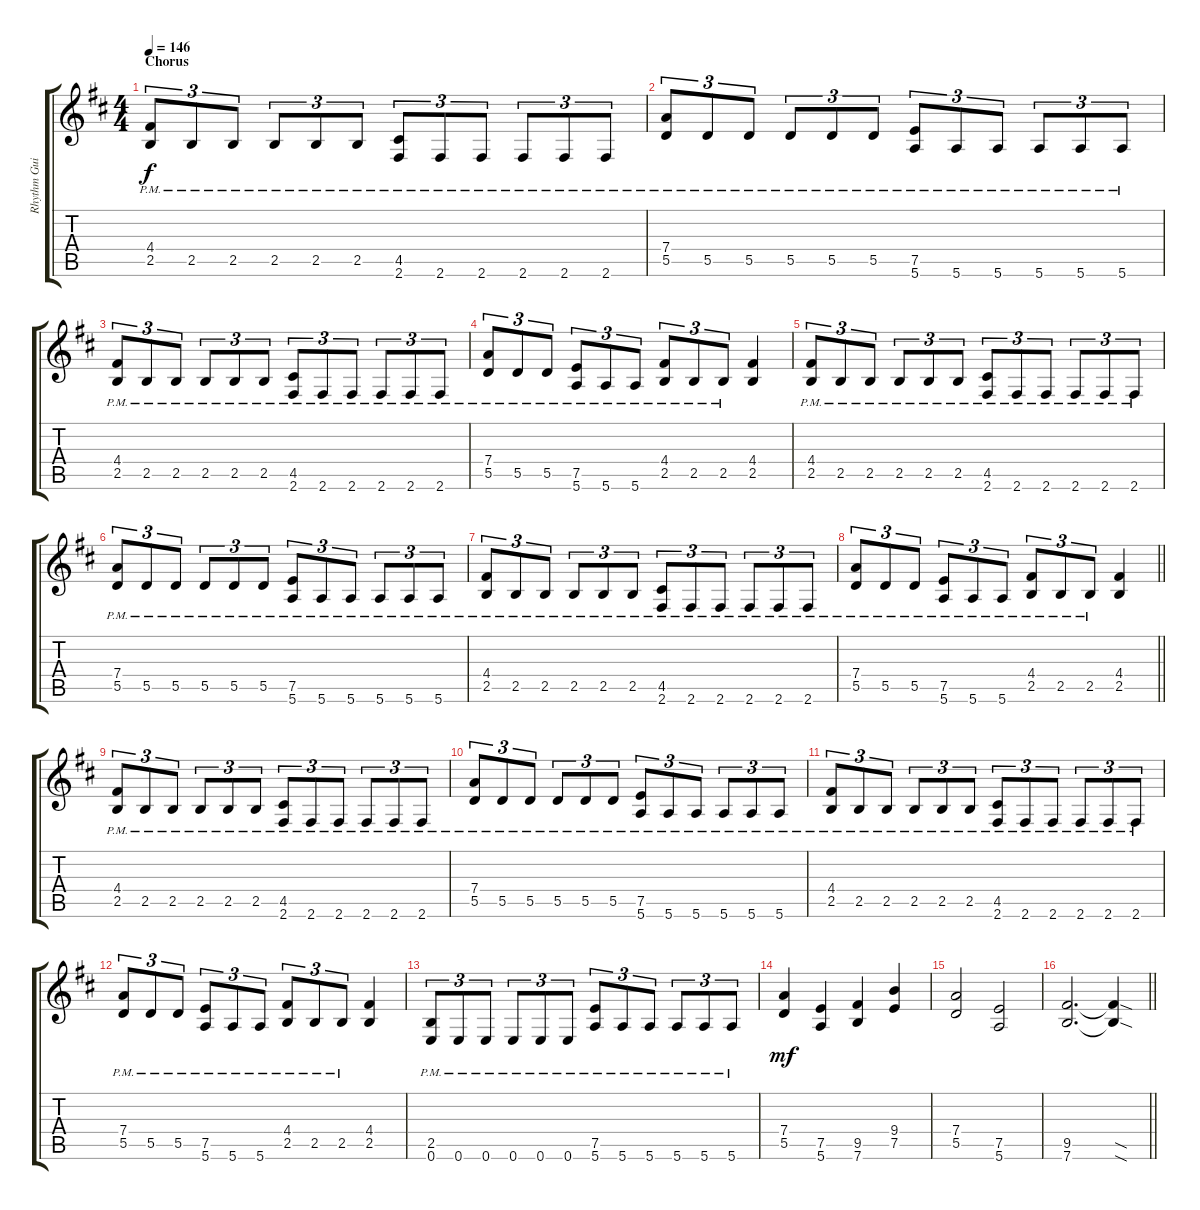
\track ("Rhythm Guitar A" "Rhythm Gui") {instrument distortionguitar}
\staff {score tabs}
\tuning (E4 B3 G3 D3 A2 E2) {hide}
\ts (4 4)
\section ("" "Chorus")
\tempo 146
\clef g2
\ks bminor
(4.4{pm} 2.5{pm}).8{tu (3 2) dy f} 2.5{pm}.8{tu (3 2)} 2.5{pm}.8{tu (3 2)} 2.5{pm}.8{tu (3 2)} 2.5{pm}.8{tu (3 2)} 2.5{pm}.8{tu (3 2)} (4.5{pm} 2.6{pm}).8{tu (3 2)} 2.6{pm}.8{tu (3 2)} 2.6{pm}.8{tu (3 2)} 2.6{pm}.8{tu (3 2)} 2.6{pm}.8{tu (3 2)} 2.6{pm}.8{tu (3 2)} |
(7.4{pm} 5.5{pm}).8{tu (3 2)} 5.5{pm}.8{tu (3 2)} 5.5{pm}.8{tu (3 2)} 5.5{pm}.8{tu (3 2)} 5.5{pm}.8{tu (3 2)} 5.5{pm}.8{tu (3 2)} (7.5{pm} 5.6{pm}).8{tu (3 2)} 5.6{pm}.8{tu (3 2)} 5.6{pm}.8{tu (3 2)} 5.6{pm}.8{tu (3 2)} 5.6{pm}.8{tu (3 2)} 5.6{pm}.8{tu (3 2)} |
(4.4{pm} 2.5{pm}).8{tu (3 2)} 2.5{pm}.8{tu (3 2)} 2.5{pm}.8{tu (3 2)} 2.5{pm}.8{tu (3 2)} 2.5{pm}.8{tu (3 2)} 2.5{pm}.8{tu (3 2)} (4.5{pm} 2.6{pm}).8{tu (3 2)} 2.6{pm}.8{tu (3 2)} 2.6{pm}.8{tu (3 2)} 2.6{pm}.8{tu (3 2)} 2.6{pm}.8{tu (3 2)} 2.6{pm}.8{tu (3 2)} |
(7.4{pm} 5.5{pm}).8{tu (3 2)} 5.5{pm}.8{tu (3 2)} 5.5{pm}.8{tu (3 2)} (7.5{pm} 5.6{pm}).8{tu (3 2)} 5.6{pm}.8{tu (3 2)} 5.6{pm}.8{tu (3 2)} (4.4{pm} 2.5{pm}).8{tu (3 2)} 2.5{pm}.8{tu (3 2)} 2.5{pm}.8{tu (3 2)} (4.4 2.5).4 |
(4.4{pm} 2.5{pm}).8{tu (3 2)} 2.5{pm}.8{tu (3 2)} 2.5{pm}.8{tu (3 2)} 2.5{pm}.8{tu (3 2)} 2.5{pm}.8{tu (3 2)} 2.5{pm}.8{tu (3 2)} (4.5{pm} 2.6{pm}).8{tu (3 2)} 2.6{pm}.8{tu (3 2)} 2.6{pm}.8{tu (3 2)} 2.6{pm}.8{tu (3 2)} 2.6{pm}.8{tu (3 2)} 2.6{pm}.8{tu (3 2)} |
(7.4{pm} 5.5{pm}).8{tu (3 2)} 5.5{pm}.8{tu (3 2)} 5.5{pm}.8{tu (3 2)} 5.5{pm}.8{tu (3 2)} 5.5{pm}.8{tu (3 2)} 5.5{pm}.8{tu (3 2)} (7.5{pm} 5.6{pm}).8{tu (3 2)} 5.6{pm}.8{tu (3 2)} 5.6{pm}.8{tu (3 2)} 5.6{pm}.8{tu (3 2)} 5.6{pm}.8{tu (3 2)} 5.6{pm}.8{tu (3 2)} |
(4.4{pm} 2.5{pm}).8{tu (3 2)} 2.5{pm}.8{tu (3 2)} 2.5{pm}.8{tu (3 2)} 2.5{pm}.8{tu (3 2)} 2.5{pm}.8{tu (3 2)} 2.5{pm}.8{tu (3 2)} (4.5{pm} 2.6{pm}).8{tu (3 2)} 2.6{pm}.8{tu (3 2)} 2.6{pm}.8{tu (3 2)} 2.6{pm}.8{tu (3 2)} 2.6{pm}.8{tu (3 2)} 2.6{pm}.8{tu (3 2)} |
\barLineRight lightlight
(7.4{pm} 5.5{pm}).8{tu (3 2)} 5.5{pm}.8{tu (3 2)} 5.5{pm}.8{tu (3 2)} (7.5{pm} 5.6{pm}).8{tu (3 2)} 5.6{pm}.8{tu (3 2)} 5.6{pm}.8{tu (3 2)} (4.4{pm} 2.5{pm}).8{tu (3 2)} 2.5{pm}.8{tu (3 2)} 2.5{pm}.8{tu (3 2)} (4.4 2.5).4 |
\section ("" "")
(4.4{pm} 2.5{pm}).8{tu (3 2)} 2.5{pm}.8{tu (3 2)} 2.5{pm}.8{tu (3 2)} 2.5{pm}.8{tu (3 2)} 2.5{pm}.8{tu (3 2)} 2.5{pm}.8{tu (3 2)} (4.5{pm} 2.6{pm}).8{tu (3 2)} 2.6{pm}.8{tu (3 2)} 2.6{pm}.8{tu (3 2)} 2.6{pm}.8{tu (3 2)} 2.6{pm}.8{tu (3 2)} 2.6{pm}.8{tu (3 2)} |
(7.4{pm} 5.5{pm}).8{tu (3 2)} 5.5{pm}.8{tu (3 2)} 5.5{pm}.8{tu (3 2)} 5.5{pm}.8{tu (3 2)} 5.5{pm}.8{tu (3 2)} 5.5{pm}.8{tu (3 2)} (7.5{pm} 5.6{pm}).8{tu (3 2)} 5.6{pm}.8{tu (3 2)} 5.6{pm}.8{tu (3 2)} 5.6{pm}.8{tu (3 2)} 5.6{pm}.8{tu (3 2)} 5.6{pm}.8{tu (3 2)} |
(4.4{pm} 2.5{pm}).8{tu (3 2)} 2.5{pm}.8{tu (3 2)} 2.5{pm}.8{tu (3 2)} 2.5{pm}.8{tu (3 2)} 2.5{pm}.8{tu (3 2)} 2.5{pm}.8{tu (3 2)} (4.5{pm} 2.6{pm}).8{tu (3 2)} 2.6{pm}.8{tu (3 2)} 2.6{pm}.8{tu (3 2)} 2.6{pm}.8{tu (3 2)} 2.6{pm}.8{tu (3 2)} 2.6{pm}.8{tu (3 2)} |
(7.4{pm} 5.5{pm}).8{tu (3 2)} 5.5{pm}.8{tu (3 2)} 5.5{pm}.8{tu (3 2)} (7.5{pm} 5.6{pm}).8{tu (3 2)} 5.6{pm}.8{tu (3 2)} 5.6{pm}.8{tu (3 2)} (4.4{pm} 2.5{pm}).8{tu (3 2)} 2.5{pm}.8{tu (3 2)} 2.5{pm}.8{tu (3 2)} (4.4 2.5).4 |
(2.5{pm} 0.6{pm}).8{tu (3 2)} 0.6{pm}.8{tu (3 2)} 0.6{pm}.8{tu (3 2)} 0.6{pm}.8{tu (3 2)} 0.6{pm}.8{tu (3 2)} 0.6{pm}.8{tu (3 2)} (7.5{pm} 5.6{pm}).8{tu (3 2)} 5.6{pm}.8{tu (3 2)} 5.6{pm}.8{tu (3 2)} 5.6{pm}.8{tu (3 2)} 5.6{pm}.8{tu (3 2)} 5.6{pm}.8{tu (3 2)} |
(7.4 5.5).4{dy mf} (7.5 5.6).4 (9.5 7.6).4 (9.4 7.5).4 |
(7.4 5.5).2 (7.5 5.6).2 |
\barLineRight lightlight
(9.5 7.6).2{d} (9.5{sod t} 7.6{sod t}).4
